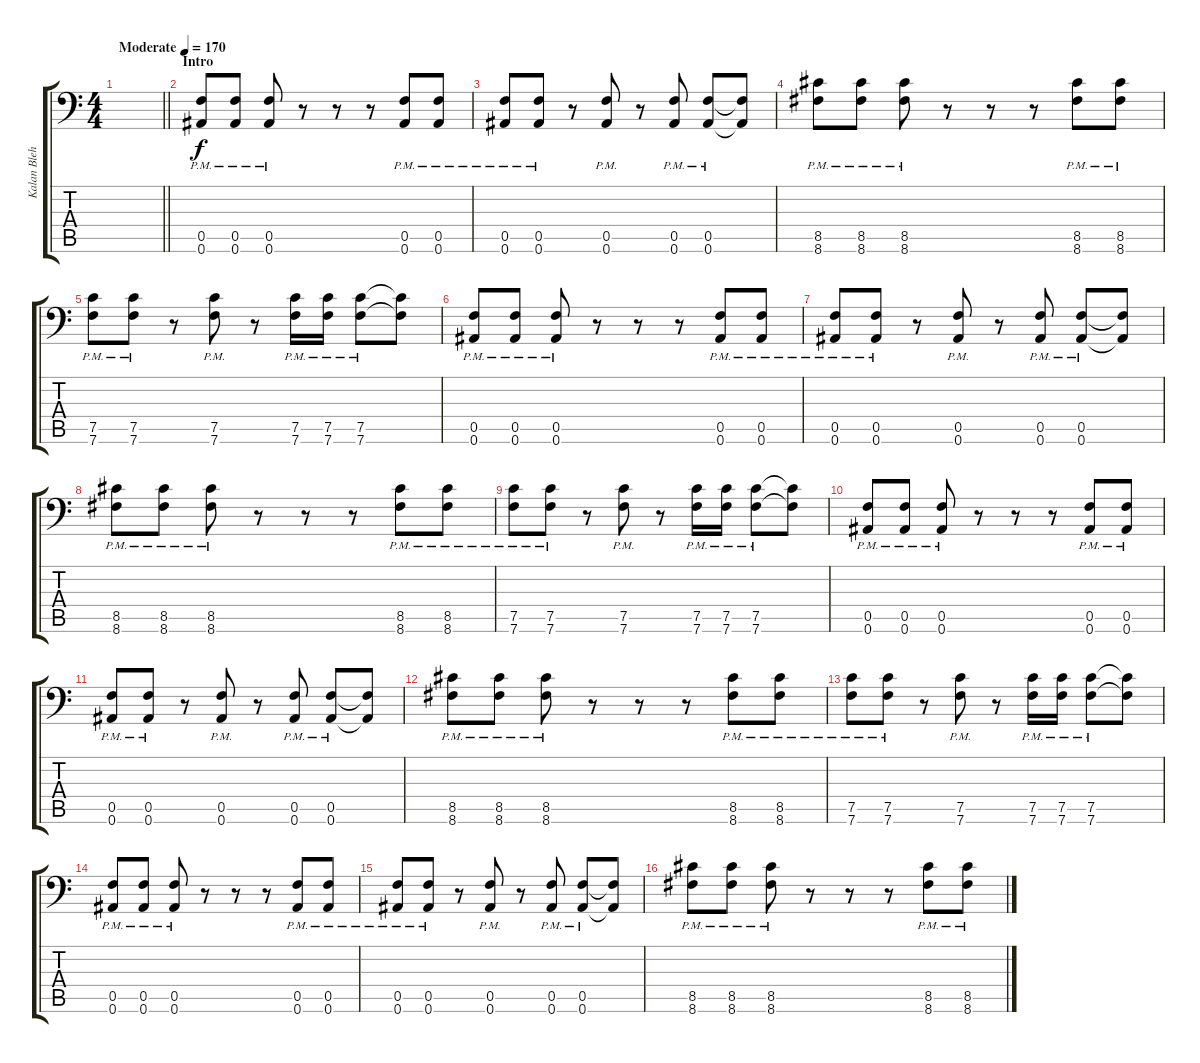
\track ("Kalan Blehm - Rhythm" "Kalan Bleh") {instrument distortionguitar}
\staff {score tabs}
\tuning (C4 G3 Eb3 Bb2 F2 Bb1) {hide}
\ts (4 4)
\tempo (170 "Moderate")
\clef f4
\barLineRight lightlight
\ks c
|
\section ("" "Intro")
(0.5{pm} 0.6{pm}).8 (0.5{pm} 0.6{pm}).8 (0.5{pm} 0.6{pm}).8 r.8 r.8 r.8 (0.5{pm} 0.6{pm}).8 (0.5{pm} 0.6{pm}).8 |
(0.5{pm} 0.6{pm}).8 (0.5{pm} 0.6{pm}).8 r.8 (0.5{pm} 0.6{pm}).8 r.8 (0.5{pm} 0.6{pm}).8 (0.5{pm} 0.6{pm}).8 (0.5{t} 0.6{t}).8 |
(8.5{pm} 8.6{pm}).8 (8.5{pm} 8.6{pm}).8 (8.5{pm} 8.6{pm}).8 r.8 r.8 r.8 (8.5{pm} 8.6{pm}).8 (8.5{pm} 8.6{pm}).8 |
(7.5{pm} 7.6{pm}).8 (7.5{pm} 7.6{pm}).8 r.8 (7.5{pm} 7.6{pm}).8 r.8 (7.5{pm} 7.6{pm}).16 (7.5{pm} 7.6{pm}).16 (7.5{pm} 7.6{pm}).8 (7.5{t} 7.6{t}).8 |
(0.5{pm} 0.6{pm}).8 (0.5{pm} 0.6{pm}).8 (0.5{pm} 0.6{pm}).8 r.8 r.8 r.8 (0.5{pm} 0.6{pm}).8 (0.5{pm} 0.6{pm}).8 |
(0.5{pm} 0.6{pm}).8 (0.5{pm} 0.6{pm}).8 r.8 (0.5{pm} 0.6{pm}).8 r.8 (0.5{pm} 0.6{pm}).8 (0.5{pm} 0.6{pm}).8 (0.5{t} 0.6{t}).8 |
(8.5{pm} 8.6{pm}).8 (8.5{pm} 8.6{pm}).8 (8.5{pm} 8.6{pm}).8 r.8 r.8 r.8 (8.5{pm} 8.6{pm}).8 (8.5{pm} 8.6{pm}).8 |
(7.5{pm} 7.6{pm}).8 (7.5{pm} 7.6{pm}).8 r.8 (7.5{pm} 7.6{pm}).8 r.8 (7.5{pm} 7.6{pm}).16 (7.5{pm} 7.6{pm}).16 (7.5{pm} 7.6{pm}).8 (7.5{t} 7.6{t}).8 |
(0.5{pm} 0.6{pm}).8 (0.5{pm} 0.6{pm}).8 (0.5{pm} 0.6{pm}).8 r.8 r.8 r.8 (0.5{pm} 0.6{pm}).8 (0.5{pm} 0.6{pm}).8 |
(0.5{pm} 0.6{pm}).8 (0.5{pm} 0.6{pm}).8 r.8 (0.5{pm} 0.6{pm}).8 r.8 (0.5{pm} 0.6{pm}).8 (0.5{pm} 0.6{pm}).8 (0.5{t} 0.6{t}).8 |
(8.5{pm} 8.6{pm}).8 (8.5{pm} 8.6{pm}).8 (8.5{pm} 8.6{pm}).8 r.8 r.8 r.8 (8.5{pm} 8.6{pm}).8 (8.5{pm} 8.6{pm}).8 |
(7.5{pm} 7.6{pm}).8 (7.5{pm} 7.6{pm}).8 r.8 (7.5{pm} 7.6{pm}).8 r.8 (7.5{pm} 7.6{pm}).16 (7.5{pm} 7.6{pm}).16 (7.5{pm} 7.6{pm}).8 (7.5{t} 7.6{t}).8 |
(0.5{pm} 0.6{pm}).8 (0.5{pm} 0.6{pm}).8 (0.5{pm} 0.6{pm}).8 r.8 r.8 r.8 (0.5{pm} 0.6{pm}).8 (0.5{pm} 0.6{pm}).8 |
(0.5{pm} 0.6{pm}).8 (0.5{pm} 0.6{pm}).8 r.8 (0.5{pm} 0.6{pm}).8 r.8 (0.5{pm} 0.6{pm}).8 (0.5{pm} 0.6{pm}).8 (0.5{t} 0.6{t}).8 |
(8.5{pm} 8.6{pm}).8 (8.5{pm} 8.6{pm}).8 (8.5{pm} 8.6{pm}).8 r.8 r.8 r.8 (8.5{pm} 8.6{pm}).8 (8.5{pm} 8.6{pm}).8
